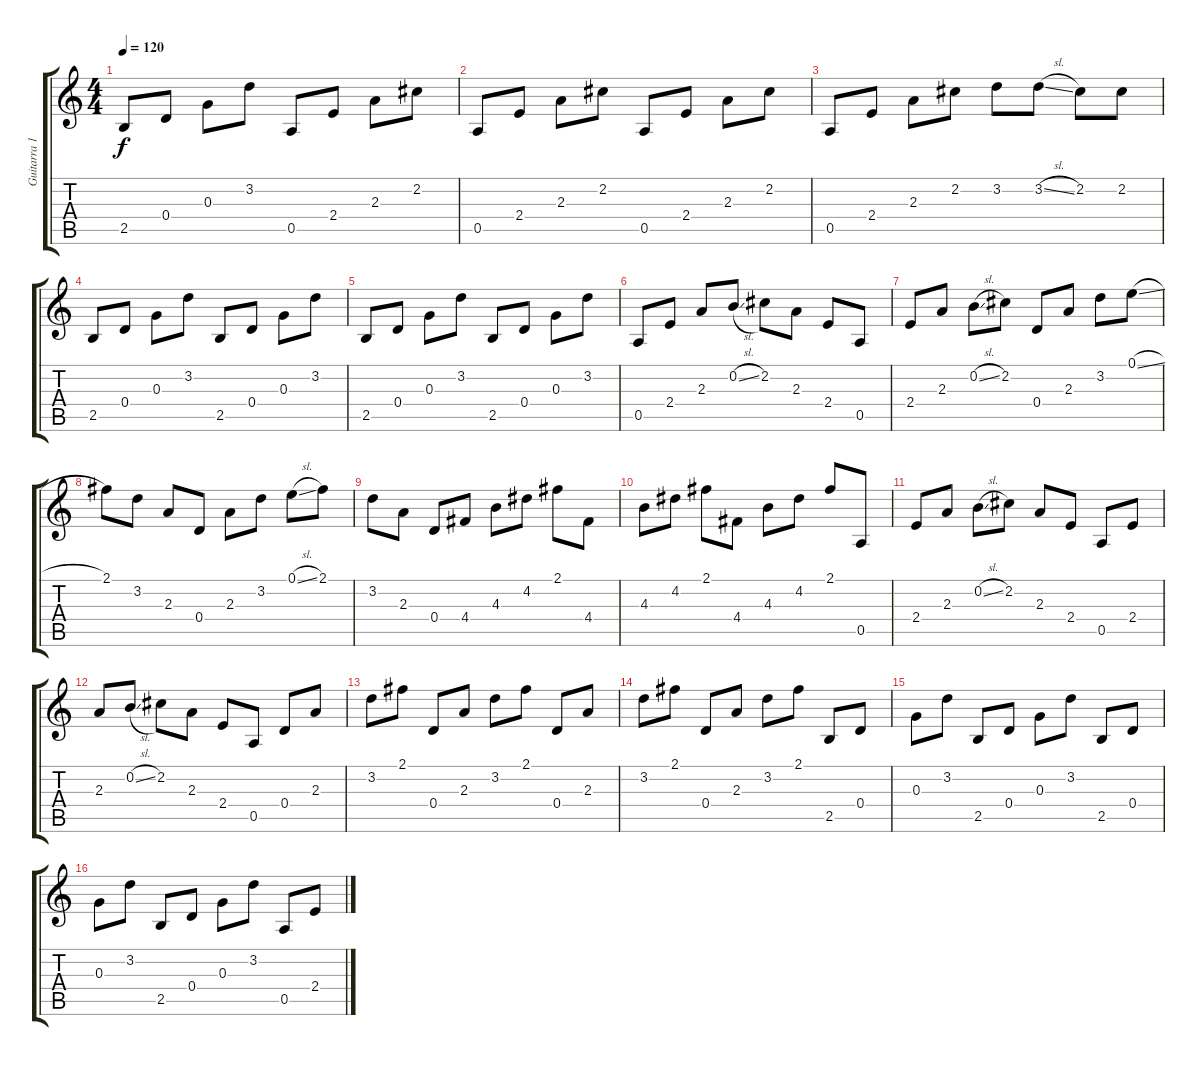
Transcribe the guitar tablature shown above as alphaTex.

\track ("Guitarra 1" "Guitarra 1") {instrument acousticguitarsteel}
\staff {score tabs}
\tuning (E4 B3 G3 D3 A2 E2) {hide}
\ts (4 4)
\tempo 120
\clef g2
\ks c
2.5.8{dy f} 0.4.8 0.3.8 3.2.8 0.5.8 2.4.8 2.3.8 2.2.8 |
0.5.8 2.4.8 2.3.8 2.2.8 0.5.8 2.4.8 2.3.8 2.2.8 |
0.5.8 2.4.8 2.3.8 2.2.8 3.2.8 3.2{sl}.8 2.2.8 2.2.8 |
2.5.8 0.4.8 0.3.8 3.2.8 2.5.8 0.4.8 0.3.8 3.2.8 |
2.5.8 0.4.8 0.3.8 3.2.8 2.5.8 0.4.8 0.3.8 3.2.8 |
0.5.8 2.4.8 2.3.8 0.2{sl}.8 2.2.8 2.3.8 2.4.8 0.5.8 |
2.4.8 2.3.8 0.2{sl}.8 2.2.8 0.4.8 2.3.8 3.2.8 0.1{sl}.8 |
2.1.8 3.2.8 2.3.8 0.4.8 2.3.8 3.2.8 0.1{sl}.8 2.1.8 |
3.2.8 2.3.8 0.4.8 4.4.8 4.3.8 4.2.8 2.1.8 4.4.8 |
4.3.8 4.2.8 2.1.8 4.4.8 4.3.8 4.2.8 2.1.8 0.5.8 |
2.4.8 2.3.8 0.2{sl}.8 2.2.8 2.3.8 2.4.8 0.5.8 2.4.8 |
2.3.8 0.2{sl}.8 2.2.8 2.3.8 2.4.8 0.5.8 0.4.8 2.3.8 |
3.2.8 2.1.8 0.4.8 2.3.8 3.2.8 2.1.8 0.4.8 2.3.8 |
3.2.8 2.1.8 0.4.8 2.3.8 3.2.8 2.1.8 2.5.8 0.4.8 |
0.3.8 3.2.8 2.5.8 0.4.8 0.3.8 3.2.8 2.5.8 0.4.8 |
0.3.8 3.2.8 2.5.8 0.4.8 0.3.8 3.2.8 0.5.8 2.4.8
